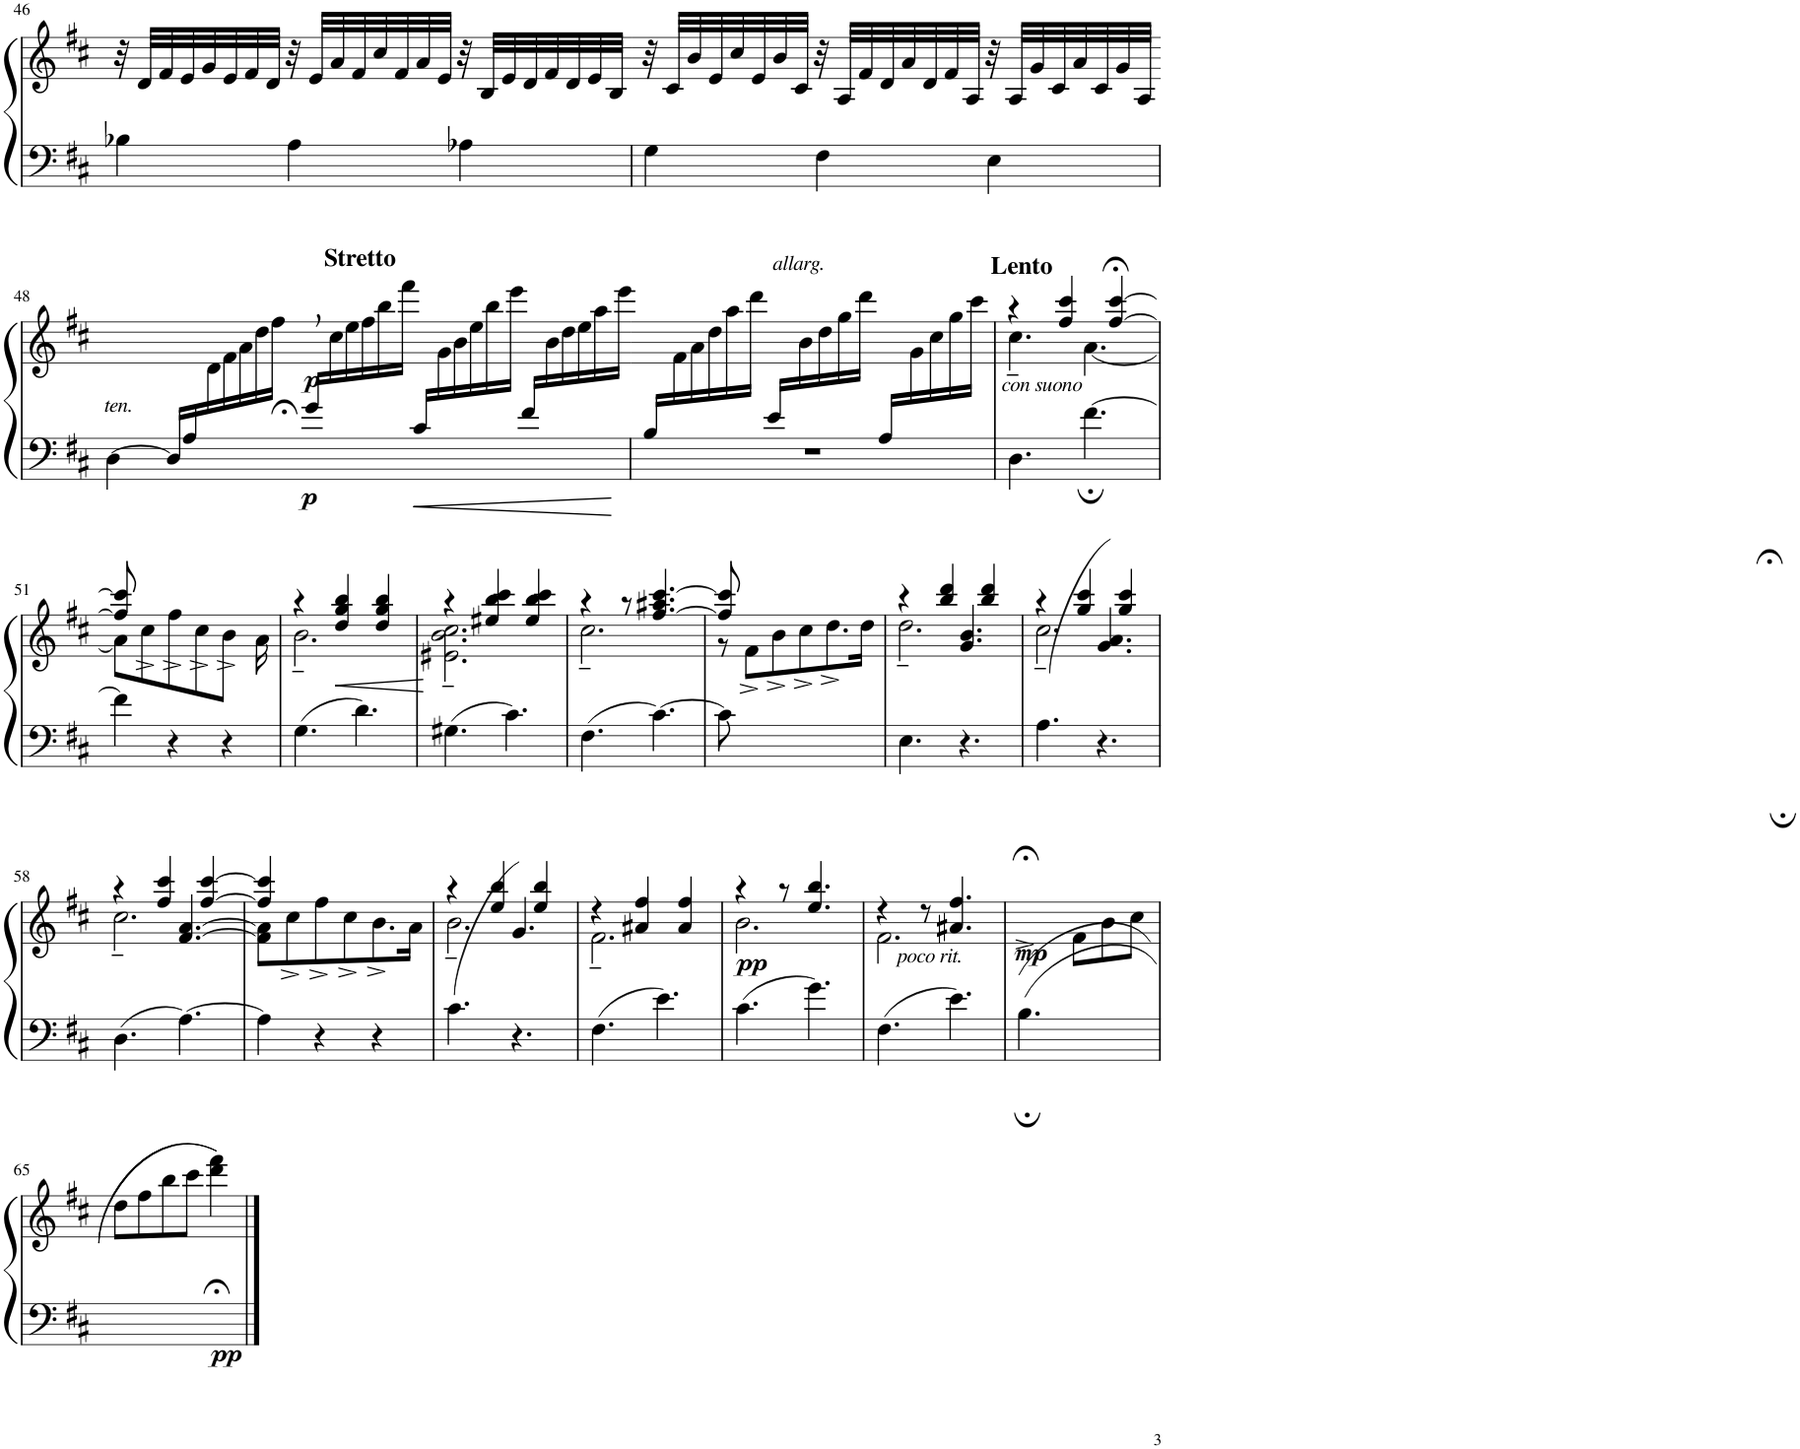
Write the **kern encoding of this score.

**kern	**kern	**dynam
*part1	*part1	*part1
*staff2	*staff1	*staff1/2
*I"Piano	*	*
*I'Pno.	*	*
!!LO:PB:g=z
*clefF4	*clefG2	*
*k[f#c#]	*k[f#c#]	*
*M3/4	*M3/4	*
=46	=46	=46
4B-X\	32r	.
.	32d/LLL	.
.	32f#/	.
.	32e/	.
.	32g/	.
.	32e/	.
.	32f#/	.
.	32d/JJJ	.
4A\	32r	.
.	32e/LLL	.
.	32a/	.
.	32f#/	.
.	32cc#/	.
.	32f#/	.
.	32a/	.
.	32e/JJJ	.
4A-X\	32r	.
.	32B/LLL	.
.	32e/	.
.	32d/	.
.	32f#/	.
.	32d/	.
.	32e/	.
.	32B/JJJ	.
=47-	=47-	=47-
4G\	32r	.
.	32c#/LLL	.
.	32b/	.
.	32e/	.
.	32cc#/	.
.	32e/	.
.	32b/	.
.	32c#/JJJ	.
4F#\	32r	.
.	32A/LLL	.
.	32f#/	.
.	32d/	.
.	32a/	.
.	32d/	.
.	32f#/	.
.	32A/JJJ	.
4E\	32r	.
.	32A/LLL	.
.	32g/	.
.	32c#/	.
.	32a/	.
.	32c#/	.
.	32g/	.
.	32A/JJJ	.
!!LO:LB:g=z
=48-	=48-	=48-
*	*^	*
!LO:TX:a:i:t=ten.	!	!	!
[4D\	4ryy	7%2ryy	.
56D/LL]	8ryy	.	.
56A/	.	.	.
56%5ryy	.	56d\	.
.	.	56f#\	.
.	.	56a\	.
.	.	56dd\	.
.	.	56ff#;<\JJ	.
*Xtuplet	*	*	*
!	!LO:TX:a:B:t=Stretto	!	!
!	!	!	!LO:DY:b=2
!	!	!	!LO:DY:n=1:b
48g/LL	16ryy	48ryy	p p
48%5ryy	.	48cc#\	.
.	.	48ee\	.
.	16ryy	48ff#\	.
.	.	48bb\	.
.	.	48fff#\JJ	.
!	!	!	!LO:HP:b=2
48c#/LL	4ryy	48ryy	<
48%5ryy	.	48g\	.
.	.	48b\	.
.	.	48ee\	.
.	.	48bb\	.
.	.	48eee\JJ	.
48f#/LL	.	48ryy	.
48%5ryy	.	48b\	.
.	.	48dd\	.
.	.	48ee\	.
.	.	48aa\	.
.	.	48eee\JJ	.
*	*v	*v	*
.	.	[
=49-	=49-	=49-
*tuplet	*	*
*Xbrackettup	*	*
*^	*	*
!	!	!LO:TX:a:i:t=allarg.	!
24B/LL	2.r	24ryy	.
24%5ryy	.	24f#\	.
.	.	24a\	.
.	.	24dd\	.
.	.	24aa\	.
.	.	24ddd\JJ	.
20e/LL	.	20ryy	.
5ryy	.	20b\	.
.	.	20dd\	.
.	.	20gg\	.
.	.	20ddd\JJ	.
20A/LL	.	20ryy	.
5ryy	.	20g\	.
.	.	20cc#\	.
.	.	20gg\	.
.	.	20ccc#\JJ	.
*v	*v	*	*
=50	=50	=50
*	*^	*
!	!LO:TX:a:B:t=Lento	!	!
!LO:TX:a:i:t=con suono	!	!	!
4.D\	4r	4.cc#~\	.
.	4ff#/ 4ccc#/	.	.
[4.f#;\	.	[4.a\	.
.	[4ff#/;< [4ccc#/;<	.	.
!!LO:LB:g=z	!!
=51	=51	=51	=51
4f#\]	8ff#/] 8ccc#/]	8a\L]	.
.	8ryy	8cc#^\	.
4r	4ryy	8ff#^\	.
.	.	8cc#^\	.
4r	4ryy	8b^\J	.
.	.	16ryy	.
.	.	16a\	.
=52	=52	=52	=52
4.G\	4r	2.b~\	.
!	!	!	!LO:HP:b
.	4dd/ 4gg/ 4bb/	.	<
4.d\	.	.	.
.	4dd/ 4gg/ 4bb/	.	.
*	*v	*v	*
.	.	[
=53	=53	=53
*	*^	*
4.G#X\	4r	2.e#X\~ 2.b\~ 2.cc#\~	.
.	4ee#X/ 4bb/ 4ccc#/	.	.
4.c#\	.	.	.
.	4ee#/ 4bb/ 4ccc#/	.	.
=54	=54	=54	=54
4.F#\	4r	2.cc#~\	.
.	8r	.	.
[4.c#\	[4.ff#/ 4.aa#X/ [4.ccc#/	.	.
=55	=55	=55	=55
8c#\]	8ff#/] 8ccc#/]	8r	.
8ryy	8ryy	8f#^\L	.
4ryy	4ryy	8b^\	.
.	.	8cc#^\	.
4ryy	4ryy	8.dd^\	.
.	.	16dd\Jk	.
=56	=56	=56	=56
*	*	*^	*
4.E\	4r	2.dd~\	4.ryy	.
.	4bb/ 4ddd/	.	.	.
4.r	.	.	4.g/ 4.b/	.
.	4bb/ 4ddd/	.	.	.
=57	=57	=57	=57	=57
4.A\	4r	2.cc#~\	4.ryy	.
.	4gg/ 4ccc#/	.	.	.
4.r	.	.	(4.g/ 4.a/	.
.	4gg/ 4ccc#/	.	.	.
!!LO:LB:g=z	!!	!!
=58	=58	=58	=58	=58
4.D\	4r	2.cc#~\	4.ryy	.
.	4ff#/ 4ccc#/	.	.	.
[4.A\	.	.	[4.f#/ [4.a/	.
.	[4ff#/ [4ccc#/	.	.	.
*	*	*v	*v	*
=59	=59	=59	=59
4A\]	4ff#/] 4ccc#/]	8f#\] 8a\]L	.
.	.	8cc#^\	.
4r	4ryy	8ff#^\	.
.	.	8cc#^\	.
4r	4ryy	8.b^\	.
.	.	16a\Jk	.
=60	=60	=60	=60
*	*	*^	*
4.c#\	4r	2.b~\	4.ryy	.
.	4ee/ 4bb/	.	.	.
4.r	.	.	(4.g/	.
.	4ee/ 4bb/	.	.	.
*	*	*v	*v	*
=61	=61	=61	=61
4.F#\	4r	2.f#~\	.
.	4a#X/ 4ff#/	.	.
4.e\	.	.	.
.	4a#/ 4ff#/	.	.
=62	=62	=62	=62
!	!	!	!LO:DY:b
4.c#;\	4r;<	2.b\	pp
.	8r	.	.
4.g\	4.ee/ 4.bb/	.	.
=63	=63	=63	=63
!	!LO:TX:b:i:t=poco rit.	!	!
4.F#\	4r	2.f#\	.
.	8r	.	.
4.e;\	4.a#X/;< 4.ff#/;<	.	.
=64	=64	=64	=64
!	!	!	!LO:DY:b
((4.B^>\	2.ryy	4.ryy	mp
4.ryy	.	8f#\L	.
.	.	8b\	.
.	.	8cc#\J	.
!!LO:LB:g=z	!!
=65	=65	=65	=65
2ryy	2.ryy	8dd\L	.
.	.	8ff#\	.
.	.	8bb\	.
.	.	8ccc#\J	.
!	!	!	!LO:DY:b=2
4ryy	.	4ddd\;< 4fff#\;<))	pp
*	*v	*v	*
==	==	==
*-	*-	*-
